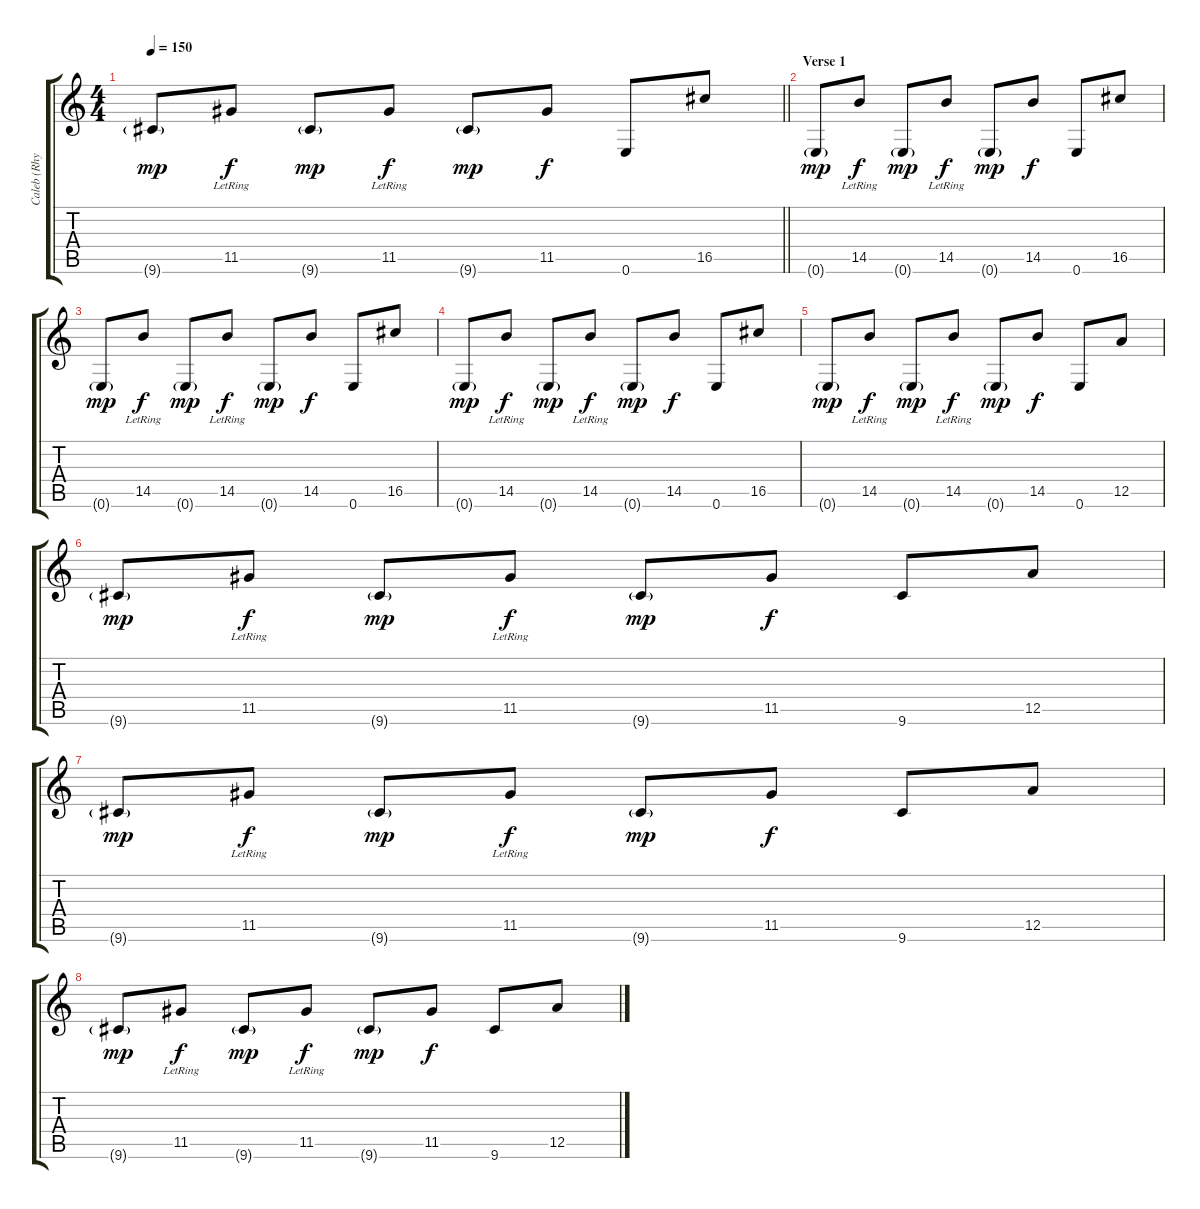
\track ("Caleb (Rhythm)" "Caleb (Rhy") {instrument overdrivenguitar}
\staff {score tabs}
\tuning (E4 B3 G3 D3 A2 E2) {hide}
\ts (4 4)
\tempo 150
\clef g2
\barLineRight lightlight
\ks c
9.6{g}.8{dy mp} 11.5{lr}.8{dy f} 9.6{g}.8{dy mp} 11.5{lr}.8{dy f} 9.6{g}.8{dy mp} 11.5.8{dy f} 0.6.8 16.5.8 |
\section ("" "Verse 1")
0.6{g}.8{dy mp} 14.5{lr}.8{dy f} 0.6{g}.8{dy mp} 14.5{lr}.8{dy f} 0.6{g}.8{dy mp} 14.5.8{dy f} 0.6.8 16.5.8 |
0.6{g}.8{dy mp} 14.5{lr}.8{dy f} 0.6{g}.8{dy mp} 14.5{lr}.8{dy f} 0.6{g}.8{dy mp} 14.5.8{dy f} 0.6.8 16.5.8 |
0.6{g}.8{dy mp} 14.5{lr}.8{dy f} 0.6{g}.8{dy mp} 14.5{lr}.8{dy f} 0.6{g}.8{dy mp} 14.5.8{dy f} 0.6.8 16.5.8 |
0.6{g}.8{dy mp} 14.5{lr}.8{dy f} 0.6{g}.8{dy mp} 14.5{lr}.8{dy f} 0.6{g}.8{dy mp} 14.5.8{dy f} 0.6.8 12.5.8 |
9.6{g}.8{dy mp} 11.5{lr}.8{dy f} 9.6{g}.8{dy mp} 11.5{lr}.8{dy f} 9.6{g}.8{dy mp} 11.5.8{dy f} 9.6.8 12.5.8 |
9.6{g}.8{dy mp} 11.5{lr}.8{dy f} 9.6{g}.8{dy mp} 11.5{lr}.8{dy f} 9.6{g}.8{dy mp} 11.5.8{dy f} 9.6.8 12.5.8 |
9.6{g}.8{dy mp} 11.5{lr}.8{dy f} 9.6{g}.8{dy mp} 11.5{lr}.8{dy f} 9.6{g}.8{dy mp} 11.5.8{dy f} 9.6.8 12.5.8
